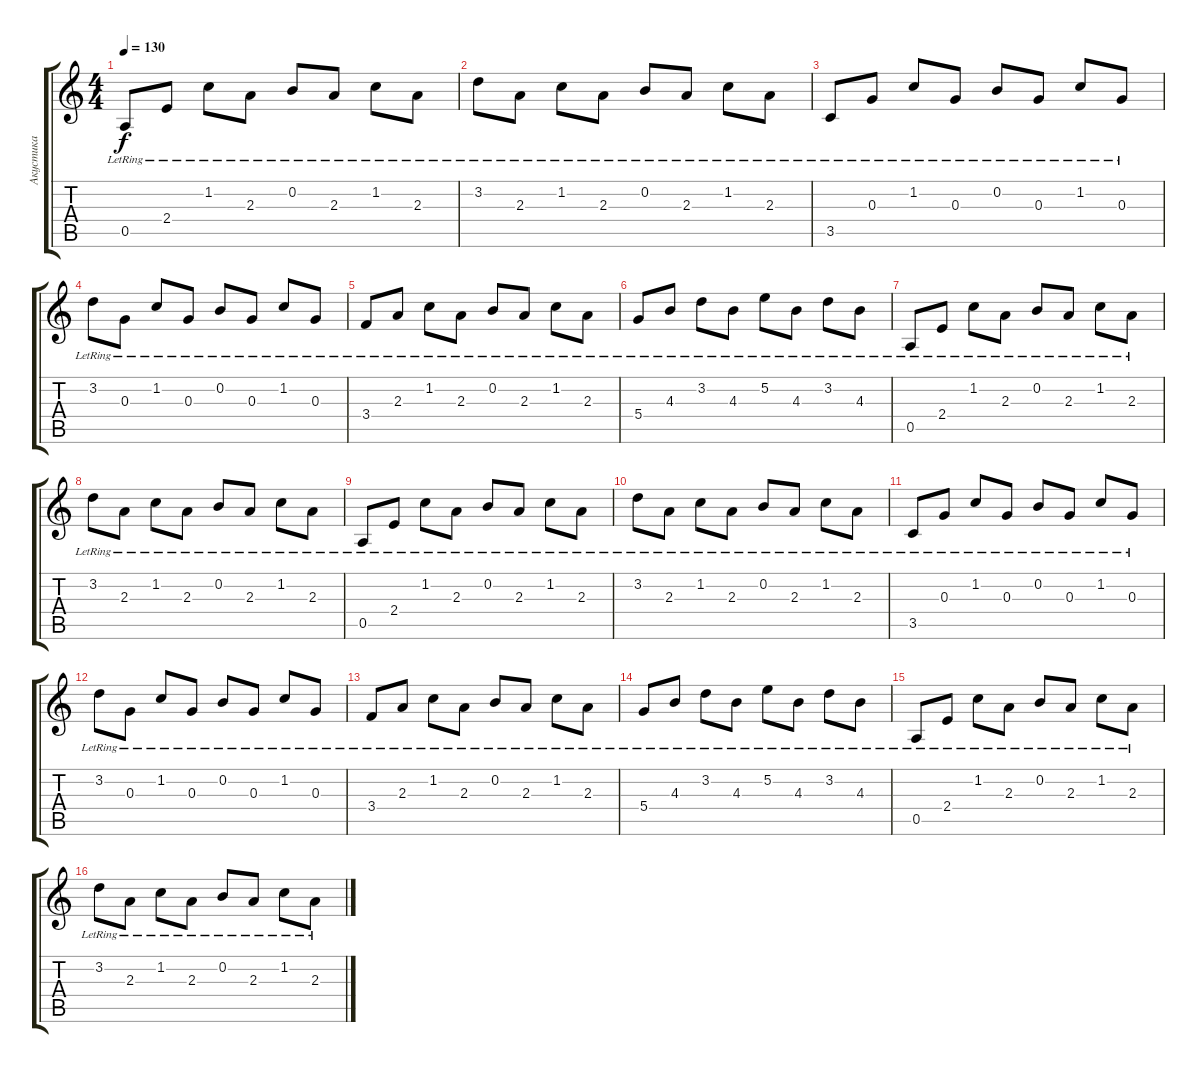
\track ("Акустика" "Акустика") {instrument acousticguitarsteel}
\staff {score tabs}
\tuning (E4 B3 G3 D3 A2 E2) {hide}
\ts (4 4)
\tempo 130
\clef g2
\ks c
0.5{lr}.8{dy f} 2.4{lr}.8 1.2{lr}.8 2.3{lr}.8 0.2{lr}.8 2.3{lr}.8 1.2{lr}.8 2.3{lr}.8 |
3.2{lr}.8 2.3{lr}.8 1.2{lr}.8 2.3{lr}.8 0.2{lr}.8 2.3{lr}.8 1.2{lr}.8 2.3{lr}.8 |
3.5{lr}.8 0.3{lr}.8 1.2{lr}.8 0.3{lr}.8 0.2{lr}.8 0.3{lr}.8 1.2{lr}.8 0.3{lr}.8 |
3.2{lr}.8 0.3{lr}.8 1.2{lr}.8 0.3{lr}.8 0.2{lr}.8 0.3{lr}.8 1.2{lr}.8 0.3{lr}.8 |
3.4{lr}.8 2.3{lr}.8 1.2{lr}.8 2.3{lr}.8 0.2{lr}.8 2.3{lr}.8 1.2{lr}.8 2.3{lr}.8 |
5.4{lr}.8 4.3{lr}.8 3.2{lr}.8 4.3{lr}.8 5.2{lr}.8 4.3{lr}.8 3.2{lr}.8 4.3{lr}.8 |
0.5{lr}.8 2.4{lr}.8 1.2{lr}.8 2.3{lr}.8 0.2{lr}.8 2.3{lr}.8 1.2{lr}.8 2.3{lr}.8 |
3.2{lr}.8 2.3{lr}.8 1.2{lr}.8 2.3{lr}.8 0.2{lr}.8 2.3{lr}.8 1.2{lr}.8 2.3{lr}.8 |
0.5{lr}.8 2.4{lr}.8 1.2{lr}.8 2.3{lr}.8 0.2{lr}.8 2.3{lr}.8 1.2{lr}.8 2.3{lr}.8 |
3.2{lr}.8 2.3{lr}.8 1.2{lr}.8 2.3{lr}.8 0.2{lr}.8 2.3{lr}.8 1.2{lr}.8 2.3{lr}.8 |
3.5{lr}.8 0.3{lr}.8 1.2{lr}.8 0.3{lr}.8 0.2{lr}.8 0.3{lr}.8 1.2{lr}.8 0.3{lr}.8 |
3.2{lr}.8 0.3{lr}.8 1.2{lr}.8 0.3{lr}.8 0.2{lr}.8 0.3{lr}.8 1.2{lr}.8 0.3{lr}.8 |
3.4{lr}.8 2.3{lr}.8 1.2{lr}.8 2.3{lr}.8 0.2{lr}.8 2.3{lr}.8 1.2{lr}.8 2.3{lr}.8 |
5.4{lr}.8 4.3{lr}.8 3.2{lr}.8 4.3{lr}.8 5.2{lr}.8 4.3{lr}.8 3.2{lr}.8 4.3{lr}.8 |
0.5{lr}.8 2.4{lr}.8 1.2{lr}.8 2.3{lr}.8 0.2{lr}.8 2.3{lr}.8 1.2{lr}.8 2.3{lr}.8 |
3.2{lr}.8 2.3{lr}.8 1.2{lr}.8 2.3{lr}.8 0.2{lr}.8 2.3{lr}.8 1.2{lr}.8 2.3{lr}.8
